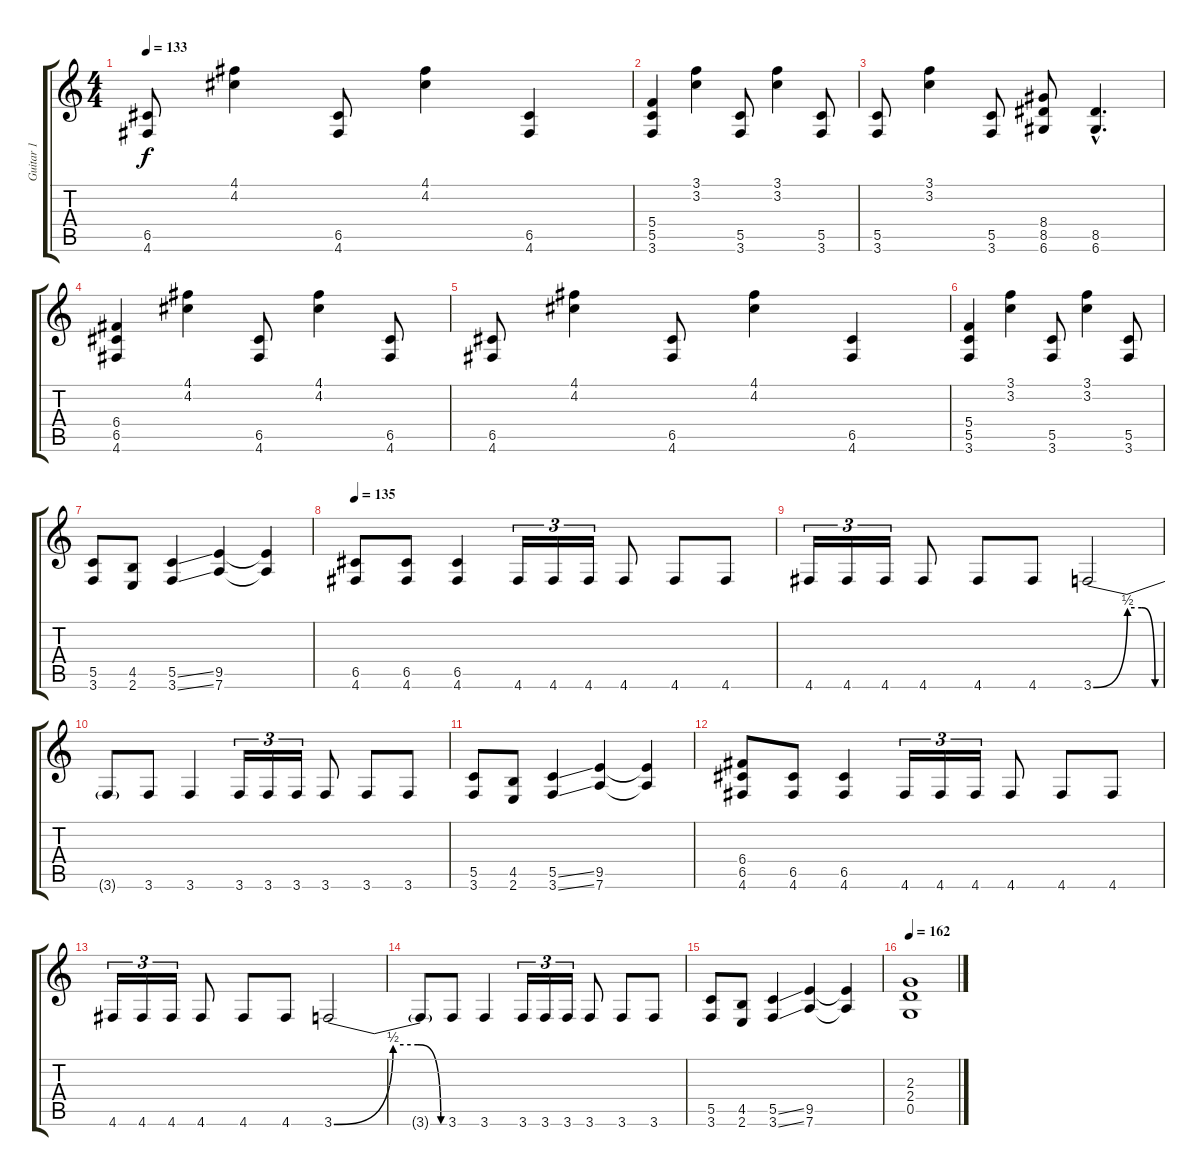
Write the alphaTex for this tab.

\track ("Guitar 1" "Guitar 1") {instrument distortionguitar}
\staff {score tabs}
\tuning (D4 A3 F3 C3 G2 D2) {hide}
\ts (4 4)
\tempo 133
\clef g2
\ks c
(6.5 4.6).8{dy f} (4.1 4.2).4 (6.5 4.6).8 (4.1 4.2).4 (6.5 4.6).4 |
(5.4 5.5 3.6).4 (3.1 3.2).4 (5.5 3.6).8 (3.1 3.2).4 (5.5 3.6).8 |
(5.5 3.6).8 (3.1 3.2).4 (5.5 3.6).8 (8.4 8.5 6.6).8 (8.5{hac} 6.6{hac}).4{d} |
(6.4 6.5 4.6).4 (4.1 4.2).4 (6.5 4.6).8 (4.1 4.2).4 (6.5 4.6).8 |
(6.5 4.6).8 (4.1 4.2).4 (6.5 4.6).8 (4.1 4.2).4 (6.5 4.6).4 |
(5.4 5.5 3.6).4 (3.1 3.2).4 (5.5 3.6).8 (3.1 3.2).4 (5.5 3.6).8 |
(5.5 3.6).8 (4.5 2.6).8 (5.5{ss} 3.6{ss}).4 (9.5 7.6).4 (9.5{t} 7.6{t}).4 |
\tempo 135
(6.5 4.6).8 (6.5 4.6).8 (6.5 4.6).4 4.6.16{tu (3 2)} 4.6.16{tu (3 2)} 4.6.16{tu (3 2)} 4.6.8 4.6.8 4.6.8 |
4.6.16{tu (3 2)} 4.6.16{tu (3 2)} 4.6.16{tu (3 2)} 4.6.8 4.6.8 4.6.8 3.6{be (custom 0 0 31 2 44 2 56 0 60 0)}.2 |
3.6{t}.8 3.6.8 3.6.4 3.6.16{tu (3 2)} 3.6.16{tu (3 2)} 3.6.16{tu (3 2)} 3.6.8 3.6.8 3.6.8 |
(5.5 3.6).8 (4.5 2.6).8 (5.5{ss} 3.6{ss}).4 (9.5 7.6).4 (9.5{t} 7.6{t}).4 |
(6.4 6.5 4.6).8 (6.5 4.6).8 (6.5 4.6).4 4.6.16{tu (3 2)} 4.6.16{tu (3 2)} 4.6.16{tu (3 2)} 4.6.8 4.6.8 4.6.8 |
4.6.16{tu (3 2)} 4.6.16{tu (3 2)} 4.6.16{tu (3 2)} 4.6.8 4.6.8 4.6.8 3.6{be (custom 0 0 31 2 44 2 56 0 60 0)}.2 |
3.6{t}.8 3.6.8 3.6.4 3.6.16{tu (3 2)} 3.6.16{tu (3 2)} 3.6.16{tu (3 2)} 3.6.8 3.6.8 3.6.8 |
(5.5 3.6).8 (4.5 2.6).8 (5.5{ss} 3.6{ss}).4 (9.5 7.6).4 (9.5{t} 7.6{t}).4 |
\tempo 162
(2.3 2.4 0.5).1{volume 14}
